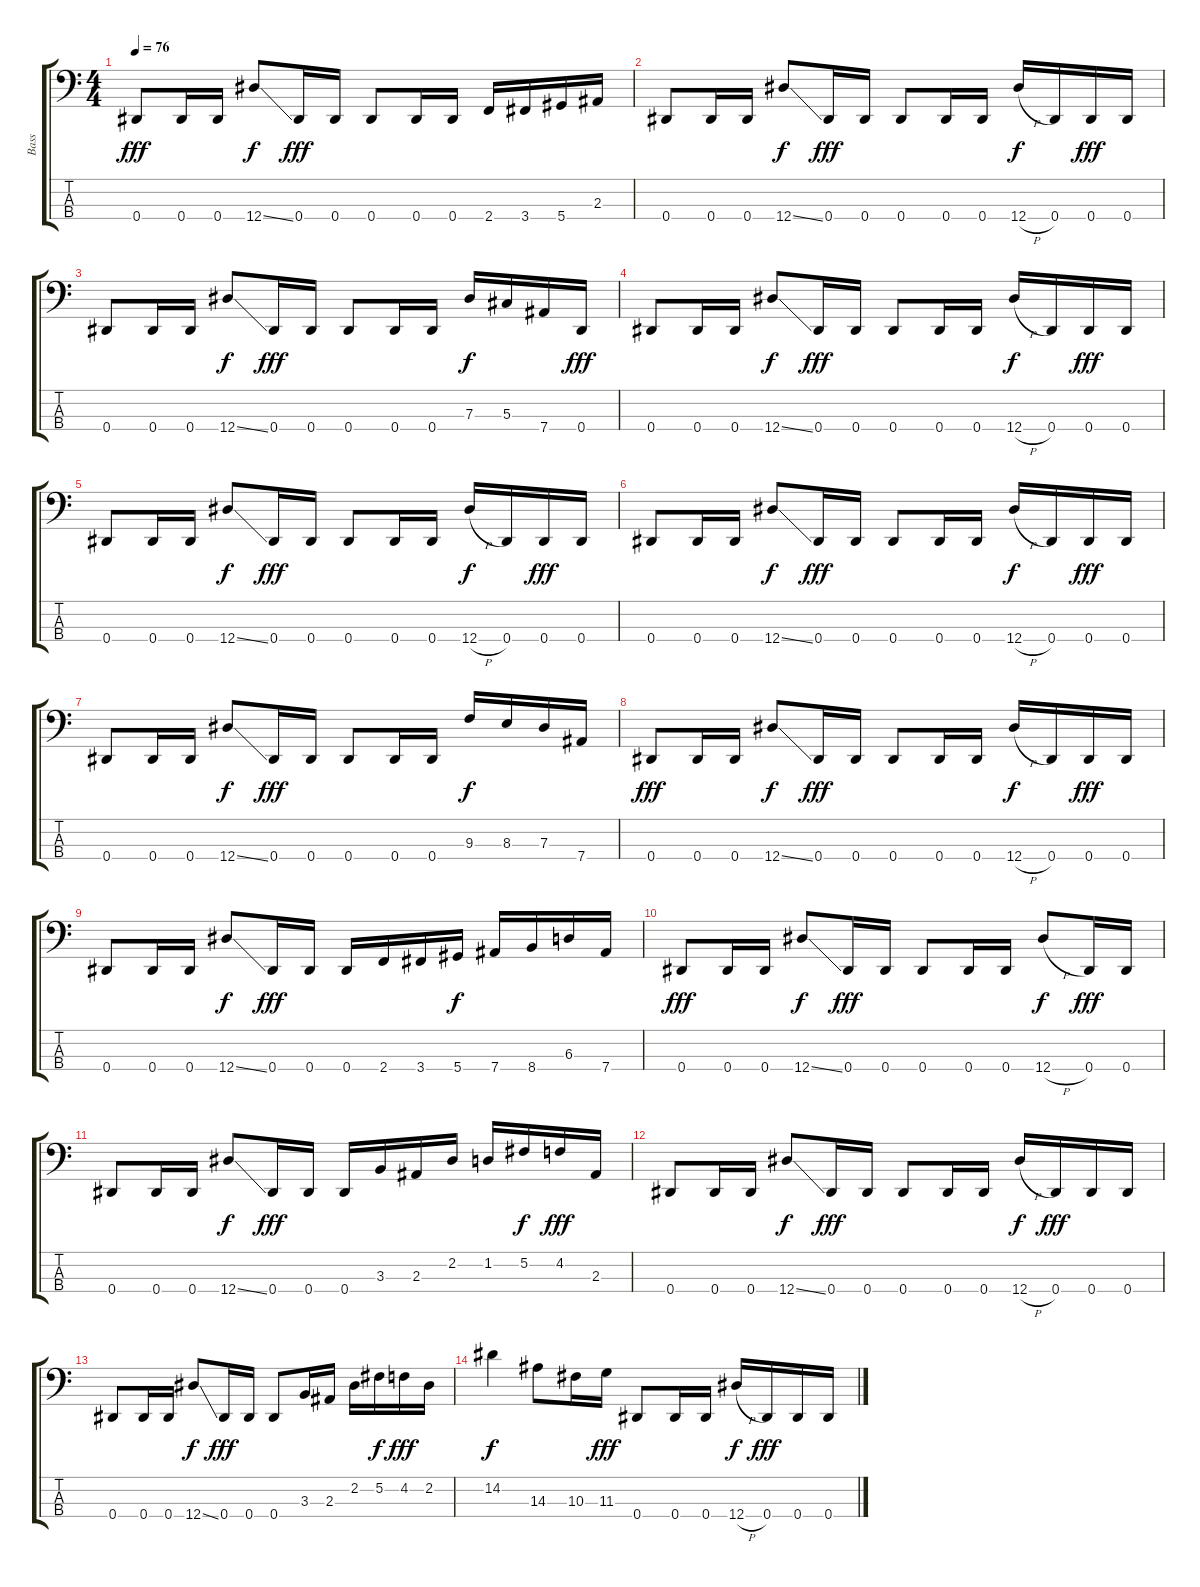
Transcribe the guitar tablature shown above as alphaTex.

\track ("Bass" "Bass") {instrument electricbasspick}
\staff {score tabs}
\tuning (Gb2 Db2 Ab1 Eb1) {hide}
\ts (4 4)
\tempo 76
\clef f4
\ks c
0.4.8{dy fff} 0.4.16 0.4.16 12.4{ss}.8{dy f} 0.4.16{dy fff} 0.4.16 0.4.8 0.4.16 0.4.16 2.4.16 3.4.16 5.4.16 2.3.16 |
0.4.8 0.4.16 0.4.16 12.4{ss}.8{dy f} 0.4.16{dy fff} 0.4.16 0.4.8 0.4.16 0.4.16 12.4{h}.16{dy f} 0.4.16 0.4.16{dy fff} 0.4.16 |
0.4.8 0.4.16 0.4.16 12.4{ss}.8{dy f} 0.4.16{dy fff} 0.4.16 0.4.8 0.4.16 0.4.16 7.3.16{dy f} 5.3.16 7.4.16 0.4.16{dy fff} |
0.4.8 0.4.16 0.4.16 12.4{ss}.8{dy f} 0.4.16{dy fff} 0.4.16 0.4.8 0.4.16 0.4.16 12.4{h}.16{dy f} 0.4.16 0.4.16{dy fff} 0.4.16 |
0.4.8 0.4.16 0.4.16 12.4{ss}.8{dy f} 0.4.16{dy fff} 0.4.16 0.4.8 0.4.16 0.4.16 12.4{h}.16{dy f} 0.4.16 0.4.16{dy fff} 0.4.16 |
0.4.8 0.4.16 0.4.16 12.4{ss}.8{dy f} 0.4.16{dy fff} 0.4.16 0.4.8 0.4.16 0.4.16 12.4{h}.16{dy f} 0.4.16 0.4.16{dy fff} 0.4.16 |
0.4.8 0.4.16 0.4.16 12.4{ss}.8{dy f} 0.4.16{dy fff} 0.4.16 0.4.8 0.4.16 0.4.16 9.3.16{dy f} 8.3.16 7.3.16 7.4.16 |
0.4.8{dy fff} 0.4.16 0.4.16 12.4{ss}.8{dy f} 0.4.16{dy fff} 0.4.16 0.4.8 0.4.16 0.4.16 12.4{h}.16{dy f} 0.4.16 0.4.16{dy fff} 0.4.16 |
0.4.8 0.4.16 0.4.16 12.4{ss}.8{dy f} 0.4.16{dy fff} 0.4.16 0.4.16 2.4.16 3.4.16 5.4.16{dy f} 7.4.16 8.4.16 6.3.16 7.4.16 |
0.4.8{dy fff} 0.4.16 0.4.16 12.4{ss}.8{dy f} 0.4.16{dy fff} 0.4.16 0.4.8{volume 16} 0.4.16{volume 16} 0.4.16{volume 15} 12.4{h}.8{dy f volume 15} 0.4.16{dy fff volume 15} 0.4.16{volume 14} |
0.4.8{volume 14} 0.4.16{volume 14} 0.4.16{volume 14} 12.4{ss}.8{dy f volume 13} 0.4.16{dy fff volume 13} 0.4.16{volume 13} 0.4.16{volume 12} 3.3.16{volume 12} 2.3.16{volume 12} 2.2.16{volume 12} 1.2.16{volume 12} 5.2.16{dy f volume 11} 4.2.16{dy fff volume 11} 2.3.16{volume 11} |
0.4.8{volume 11} 0.4.16{volume 10} 0.4.16{volume 10} 12.4{ss}.8{dy f volume 10} 0.4.16{dy fff volume 9} 0.4.16{volume 9} 0.4.8{volume 9} 0.4.16{volume 8} 0.4.16{volume 8} 12.4{h}.16{dy f volume 8} 0.4.16{dy fff volume 8} 0.4.16{volume 8} 0.4.16{volume 7} |
0.4.8{volume 7} 0.4.16{volume 7} 0.4.16{volume 6} 12.4{ss}.8{dy f volume 6} 0.4.16{dy fff volume 6} 0.4.16{volume 6} 0.4.8{volume 5} 3.3.16{volume 5} 2.3.16{volume 5} 2.2.16{volume 4} 5.2.16{dy f volume 4} 4.2.16{dy fff volume 4} 2.2.16{volume 4} |
14.2.4{dy f volume 4} 14.3.8{volume 3} 10.3.16{volume 2} 11.3.16{dy fff volume 2} 0.4.8{volume 2} 0.4.16{volume 1} 0.4.16{volume 1} 12.4{h}.16{dy f volume 1} 0.4.16{dy fff volume 1} 0.4.16{volume 0} 0.4.16{volume 0}
